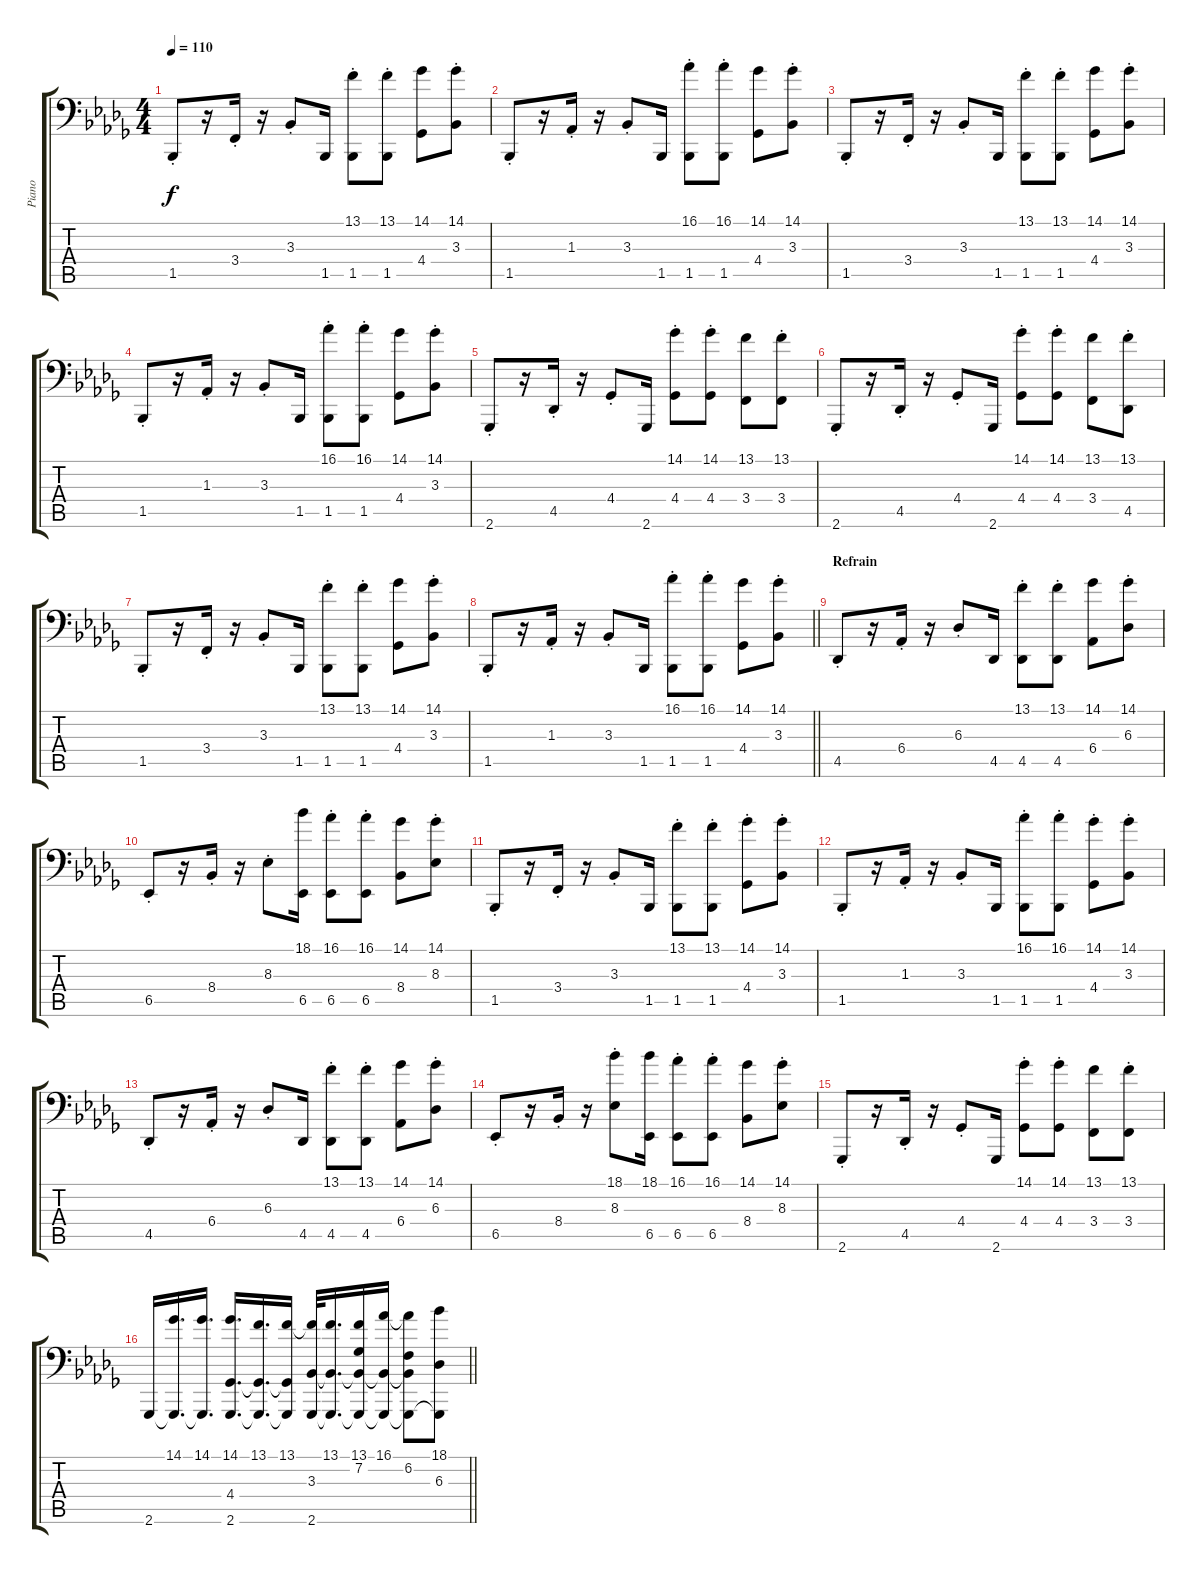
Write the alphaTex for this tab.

\track ("Piano" "Piano") {instrument electricgrandpiano}
\staff {score tabs}
\tuning (E3 B2 G2 D2 A1 E1) {hide}
\ts (4 4)
\tempo 110
\clef f4
\ks bbminor
1.5{st}.8{dy f} r.16 3.4{st}.16 r.16 3.3{st}.8 1.5.16 (13.1{st} 1.5{st}).8 (13.1{st} 1.5{st}).8 (14.1 4.4).8 (14.1{st} 3.3{st}).8 |
1.5{st}.8 r.16 1.3{st}.16 r.16 3.3{st}.8 1.5.16 (16.1{st} 1.5{st}).8 (16.1{st} 1.5).8 (14.1 4.4).8 (14.1{st} 3.3{st}).8 |
1.5{st}.8 r.16 3.4{st}.16 r.16 3.3{st}.8 1.5.16 (13.1{st} 1.5{st}).8 (13.1{st} 1.5{st}).8 (14.1 4.4).8 (14.1{st} 3.3{st}).8 |
1.5{st}.8 r.16 1.3{st}.16 r.16 3.3{st}.8 1.5.16 (16.1{st} 1.5{st}).8 (16.1{st} 1.5).8 (14.1 4.4).8 (14.1{st} 3.3{st}).8 |
2.6{st}.8 r.16 4.5{st}.16 r.16 4.4{st}.8 2.6.16 (14.1{st} 4.4{st}).8 (14.1{st} 4.4{st}).8 (13.1 3.4).8 (13.1{st} 3.4{st}).8 |
2.6{st}.8 r.16 4.5{st}.16 r.16 4.4{st}.8 2.6.16 (14.1{st} 4.4{st}).8 (14.1{st} 4.4{st}).8 (13.1 3.4).8 (13.1{st} 4.5{st}).8 |
1.5{st}.8 r.16 3.4{st}.16 r.16 3.3{st}.8 1.5.16 (13.1{st} 1.5{st}).8 (13.1{st} 1.5{st}).8 (14.1 4.4).8 (14.1{st} 3.3{st}).8 |
\barLineRight lightlight
1.5{st}.8 r.16 1.3{st}.16 r.16 3.3{st}.8 1.5.16 (16.1{st} 1.5{st}).8 (16.1{st} 1.5).8 (14.1 4.4).8 (14.1{st} 3.3{st}).8 |
\section ("" "Refrain")
4.5{st}.8 r.16 6.4{st}.16 r.16 6.3{st}.8 4.5.16 (13.1{st} 4.5{st}).8 (13.1{st} 4.5{st}).8 (14.1 6.4).8 (14.1{st} 6.3).8 |
6.5{st}.8 r.16 8.4{st}.16 r.16 8.3{st}.8 (18.1 6.5).16 (16.1{st} 6.5{st}).8 (16.1{st} 6.5{st}).8 (14.1 8.4).8 (14.1{st} 8.3{st}).8 |
1.5{st}.8 r.16 3.4{st}.16 r.16 3.3{st}.8 1.5.16 (13.1{st} 1.5{st}).8 (13.1{st} 1.5{st}).8 (14.1{st} 4.4{st}).8 (14.1{st} 3.3{st}).8 |
1.5{st}.8 r.16 1.3{st}.16 r.16 3.3{st}.8 1.5.16 (16.1{st} 1.5{st}).8 (16.1{st} 1.5).8 (14.1{st} 4.4).8 (14.1{st} 3.3{st}).8 |
4.5{st}.8 r.16 6.4{st}.16 r.16 6.3{st}.8 4.5.16 (13.1{st} 4.5{st}).8 (13.1{st} 4.5{st}).8 (14.1 6.4).8 (14.1{st} 6.3).8 |
6.5{st}.8 r.16 8.4{st}.16 r.16 (18.1{st} 8.3{st}).8 (18.1 6.5).16 (16.1{st} 6.5{st}).8 (16.1{st} 6.5{st}).8 (14.1 8.4).8 (14.1{st} 8.3{st}).8 |
2.6{st}.8 r.16 4.5{st}.16 r.16 4.4{st}.8 2.6.16 (14.1{st} 4.4{st}).8 (14.1{st} 4.4{st}).8 (13.1 3.4).8 (13.1 3.4{st}).8 |
\barLineRight lightlight
2.6.16 (14.1 2.6{t}).16{d} (14.1 2.6{t}).16{d} (14.1 4.4 2.6).16{d} (13.1 4.4{t} 2.6{t}).16{d} (13.1 4.4{t} 2.6{t}).16 (13.1{t} 3.3 2.6).32 (13.1 3.3{t} 2.6{t}).16{d} (13.1 7.2 3.3{t} 2.6{t}).16 (16.1 3.3{t} 2.6{t}).16 (16.1{t} 6.2 3.3{t} 2.6{t}).8 (18.1 6.3 2.6{t}).8
